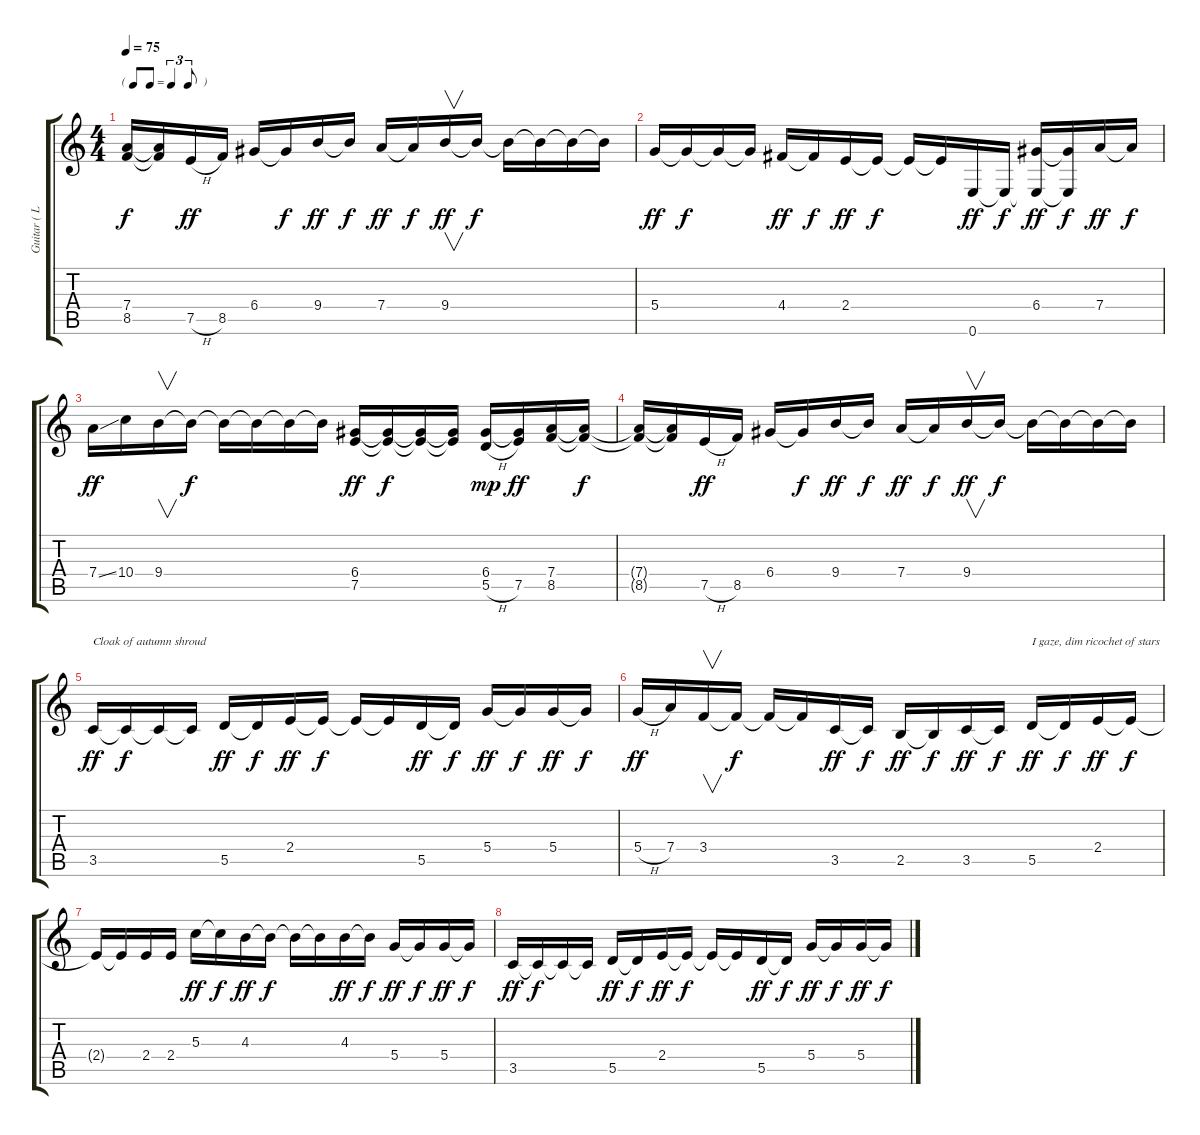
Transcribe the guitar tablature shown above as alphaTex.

\track ("Guitar ( L )" "Guitar ( L") {instrument overdrivenguitar}
\staff {score tabs}
\tuning (E4 B3 G3 D3 A2 E2) {hide}
\ts (4 4)
\tf triplet8th
\tempo 75
\clef g2
\ks c
(7.4{t} 8.5{t}).16{dy f} (7.4{t} 8.5{t}).16 7.5{h}.16{dy ff} 8.5.16 6.4.16 6.4{t}.16{dy f} 9.4.16{dy ff} 9.4{t}.16{dy f} 7.4.16{dy ff} 7.4{t}.16{dy f} 9.4.16{v dy ff} 9.4{t}.16{dy f} 9.4{t}.16 9.4{t}.16 9.4{t}.16 9.4{t}.16 |
5.4.16{dy ff} 5.4{t}.16{dy f} 5.4{t}.16 5.4{t}.16 4.4.16{dy ff} 4.4{t}.16{dy f} 2.4.16{dy ff} 2.4{t}.16{dy f} 2.4{t}.16 2.4{t}.16 0.6.16{dy ff} 0.6{t}.16{dy f} (6.4 0.6{t}).16{dy ff} (6.4{t} 0.6{t}).16{dy f} 7.4.16{dy ff} 7.4{t}.16{dy f} |
7.4{ss}.16{dy ff} 10.4.16 9.4.16{v} 9.4{t}.16{dy f} 9.4{t}.16 9.4{t}.16 9.4{t}.16 9.4{t}.16 (6.4 7.5).16{dy ff} (6.4{t} 7.5{t}).16{dy f} (6.4{t} 7.5{t}).16 (6.4{t} 7.5{t}).16 (6.4 5.5{h}).16{dy mp} (6.4{t} 7.5).16{dy ff} (7.4 8.5).16 (7.4{t} 8.5{t}).16{dy f} |
(7.4{t} 8.5{t}).16 (7.4{t} 8.5{t}).16 7.5{h}.16{dy ff} 8.5.16 6.4.16 6.4{t}.16{dy f} 9.4.16{dy ff} 9.4{t}.16{dy f} 7.4.16{dy ff} 7.4{t}.16{dy f} 9.4.16{v dy ff} 9.4{t}.16{dy f} 9.4{t}.16 9.4{t}.16 9.4{t}.16 9.4{t}.16 |
3.5.16{txt "Cloak of autumn shroud" dy ff} 3.5{t}.16{dy f} 3.5{t}.16 3.5{t}.16 5.5.16{dy ff} 5.5{t}.16{dy f} 2.4.16{dy ff} 2.4{t}.16{dy f} 2.4{t}.16 2.4{t}.16 5.5.16{dy ff} 5.5{t}.16{dy f} 5.4.16{dy ff} 5.4{t}.16{dy f} 5.4.16{dy ff} 5.4{t}.16{dy f} |
5.4{h}.16{dy ff} 7.4.16 3.4.16{v} 3.4{t}.16{dy f} 3.4{t}.16 3.4{t}.16 3.5.16{dy ff} 3.5{t}.16{dy f} 2.5.16{dy ff} 2.5{t}.16{dy f} 3.5.16{dy ff} 3.5{t}.16{dy f} 5.5.16{txt "I gaze, dim ricochet of stars" dy ff} 5.5{t}.16{dy f} 2.4.16{dy ff} 2.4{t}.16{dy f} |
2.4{t}.16 2.4{t}.16 2.4.16 2.4.16 5.3.16{dy ff} 5.3{t}.16{dy f} 4.3.16{dy ff} 4.3{t}.16{dy f} 4.3{t}.16 4.3{t}.16 4.3.16{dy ff} 4.3{t}.16{dy f} 5.4.16{dy ff} 5.4{t}.16{dy f} 5.4.16{dy ff} 5.4{t}.16{dy f} |
3.5.16{dy ff} 3.5{t}.16{dy f} 3.5{t}.16 3.5{t}.16 5.5.16{dy ff} 5.5{t}.16{dy f} 2.4.16{dy ff} 2.4{t}.16{dy f} 2.4{t}.16 2.4{t}.16 5.5.16{dy ff} 5.5{t}.16{dy f} 5.4.16{dy ff} 5.4{t}.16{dy f} 5.4.16{dy ff} 5.4{t}.16{dy f}
